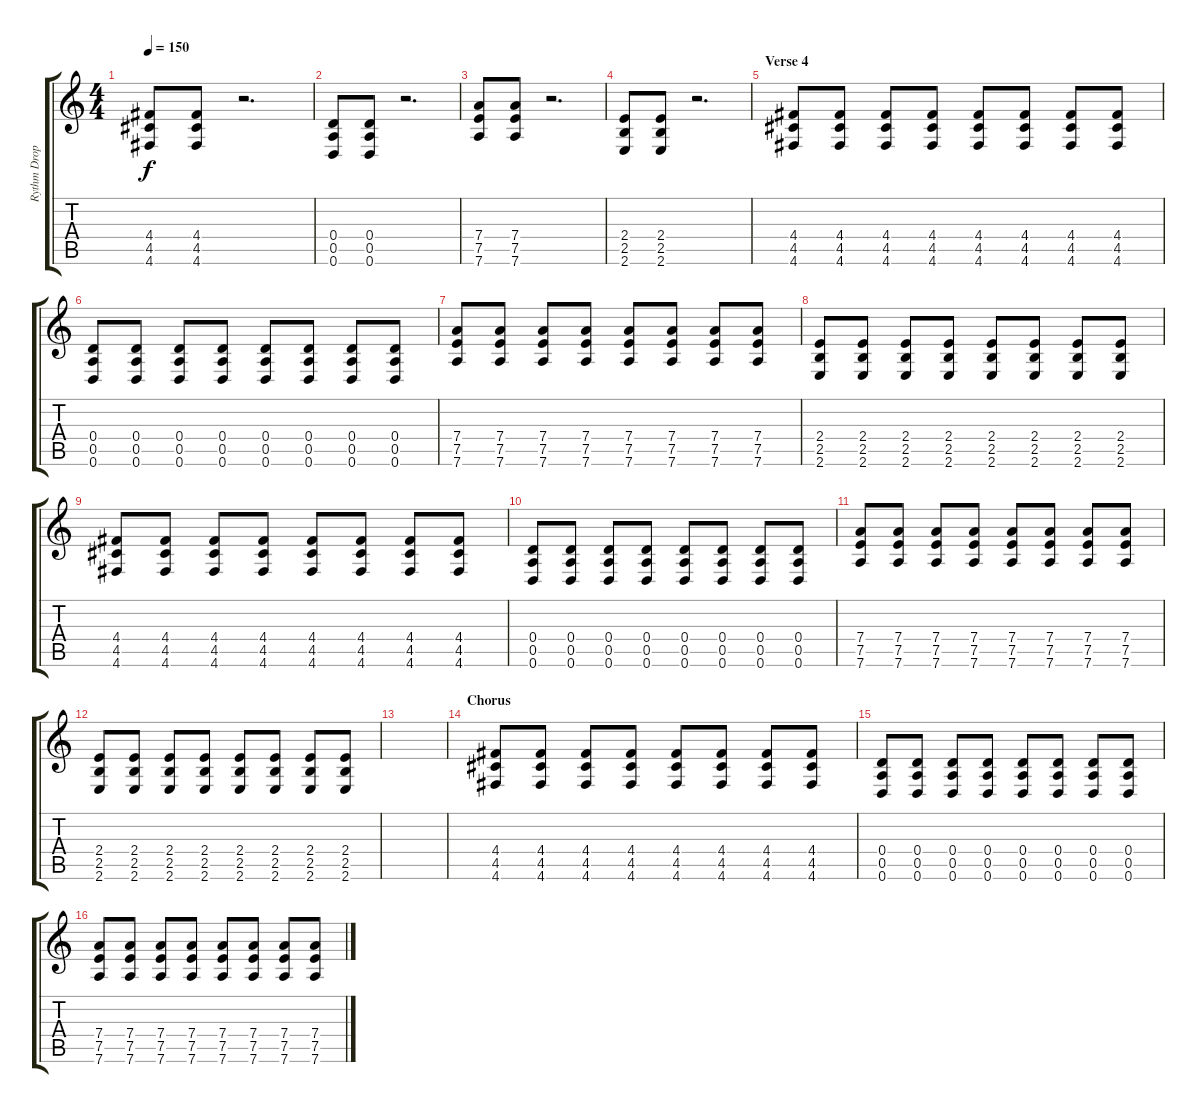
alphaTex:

\track ("Rythm Drop D" "Rythm Drop") {instrument overdrivenguitar}
\staff {score tabs}
\tuning (E4 B3 G3 D3 A2 D2) {hide}
\ts (4 4)
\tempo 150
\clef g2
\ks c
(4.4 4.5 4.6).8{dy f} (4.4 4.5 4.6).8 r.2{d} |
(0.4 0.5 0.6).8 (0.4 0.5 0.6).8 r.2{d} |
(7.4 7.5 7.6).8 (7.4 7.5 7.6).8 r.2{d} |
(2.4 2.5 2.6).8 (2.4 2.5 2.6).8 r.2{d} |
\section ("" "Verse 4")
(4.4 4.5 4.6).8 (4.4 4.5 4.6).8 (4.4 4.5 4.6).8 (4.4 4.5 4.6).8 (4.4 4.5 4.6).8 (4.4 4.5 4.6).8 (4.4 4.5 4.6).8 (4.4 4.5 4.6).8 |
(0.4 0.5 0.6).8 (0.4 0.5 0.6).8 (0.4 0.5 0.6).8 (0.4 0.5 0.6).8 (0.4 0.5 0.6).8 (0.4 0.5 0.6).8 (0.4 0.5 0.6).8 (0.4 0.5 0.6).8 |
(7.4 7.5 7.6).8 (7.4 7.5 7.6).8 (7.4 7.5 7.6).8 (7.4 7.5 7.6).8 (7.4 7.5 7.6).8 (7.4 7.5 7.6).8 (7.4 7.5 7.6).8 (7.4 7.5 7.6).8 |
(2.4 2.5 2.6).8 (2.4 2.5 2.6).8 (2.4 2.5 2.6).8 (2.4 2.5 2.6).8 (2.4 2.5 2.6).8 (2.4 2.5 2.6).8 (2.4 2.5 2.6).8 (2.4 2.5 2.6).8 |
(4.4 4.5 4.6).8 (4.4 4.5 4.6).8 (4.4 4.5 4.6).8 (4.4 4.5 4.6).8 (4.4 4.5 4.6).8 (4.4 4.5 4.6).8 (4.4 4.5 4.6).8 (4.4 4.5 4.6).8 |
(0.4 0.5 0.6).8 (0.4 0.5 0.6).8 (0.4 0.5 0.6).8 (0.4 0.5 0.6).8 (0.4 0.5 0.6).8 (0.4 0.5 0.6).8 (0.4 0.5 0.6).8 (0.4 0.5 0.6).8 |
(7.4 7.5 7.6).8 (7.4 7.5 7.6).8 (7.4 7.5 7.6).8 (7.4 7.5 7.6).8 (7.4 7.5 7.6).8 (7.4 7.5 7.6).8 (7.4 7.5 7.6).8 (7.4 7.5 7.6).8 |
(2.4 2.5 2.6).8 (2.4 2.5 2.6).8 (2.4 2.5 2.6).8 (2.4 2.5 2.6).8 (2.4 2.5 2.6).8 (2.4 2.5 2.6).8 (2.4 2.5 2.6).8 (2.4 2.5 2.6).8 |
|
\section ("" "Chorus")
(4.4 4.5 4.6).8 (4.4 4.5 4.6).8 (4.4 4.5 4.6).8 (4.4 4.5 4.6).8 (4.4 4.5 4.6).8 (4.4 4.5 4.6).8 (4.4 4.5 4.6).8 (4.4 4.5 4.6).8 |
(0.4 0.5 0.6).8 (0.4 0.5 0.6).8 (0.4 0.5 0.6).8 (0.4 0.5 0.6).8 (0.4 0.5 0.6).8 (0.4 0.5 0.6).8 (0.4 0.5 0.6).8 (0.4 0.5 0.6).8 |
(7.4 7.5 7.6).8 (7.4 7.5 7.6).8 (7.4 7.5 7.6).8 (7.4 7.5 7.6).8 (7.4 7.5 7.6).8 (7.4 7.5 7.6).8 (7.4 7.5 7.6).8 (7.4 7.5 7.6).8
